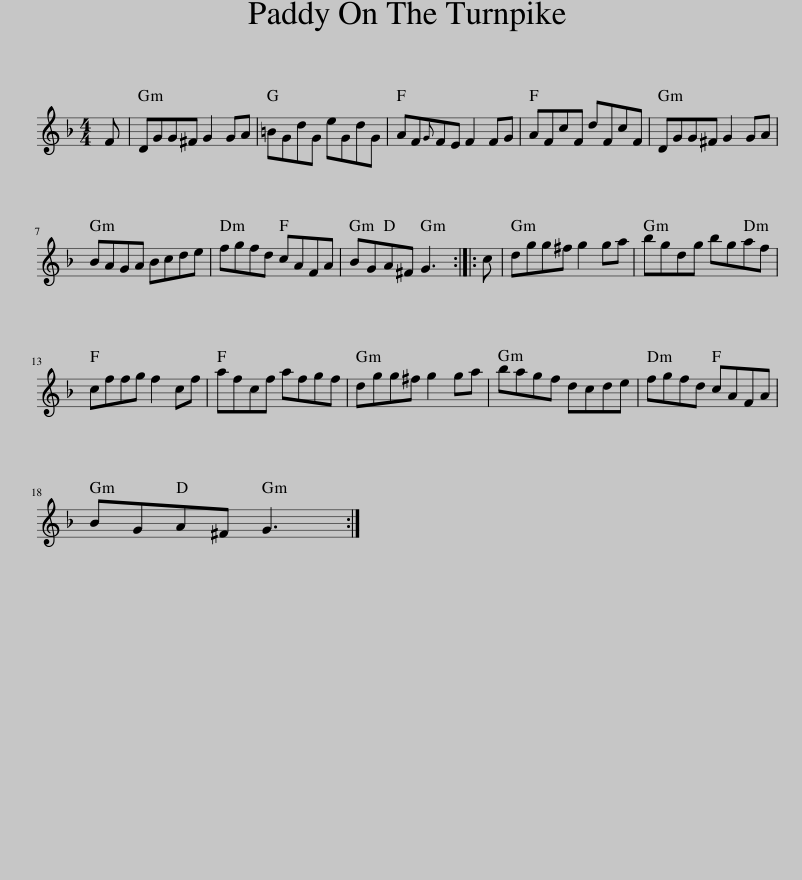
X:1
L:1/8
M:4/4
I:linebreak $
K:F
V:1 treble
V:1
 F | DGG^F G2 GA | =BGdG eGdG | AF{G}FE F2 FG | AFcF dFcF | %5
 DGG^F G2 GA |$ BAGA Bcde | fgfd cAFA | BGA^F G3 :: c | %10
 dgg^f g2 ga | bgdg bgaf |$ cffg f2 cf | afcf afgf | dgg^f g2 ga | %15
 bagf dcde | fgfd cAFA |$ BGA^F G3 :| %18
